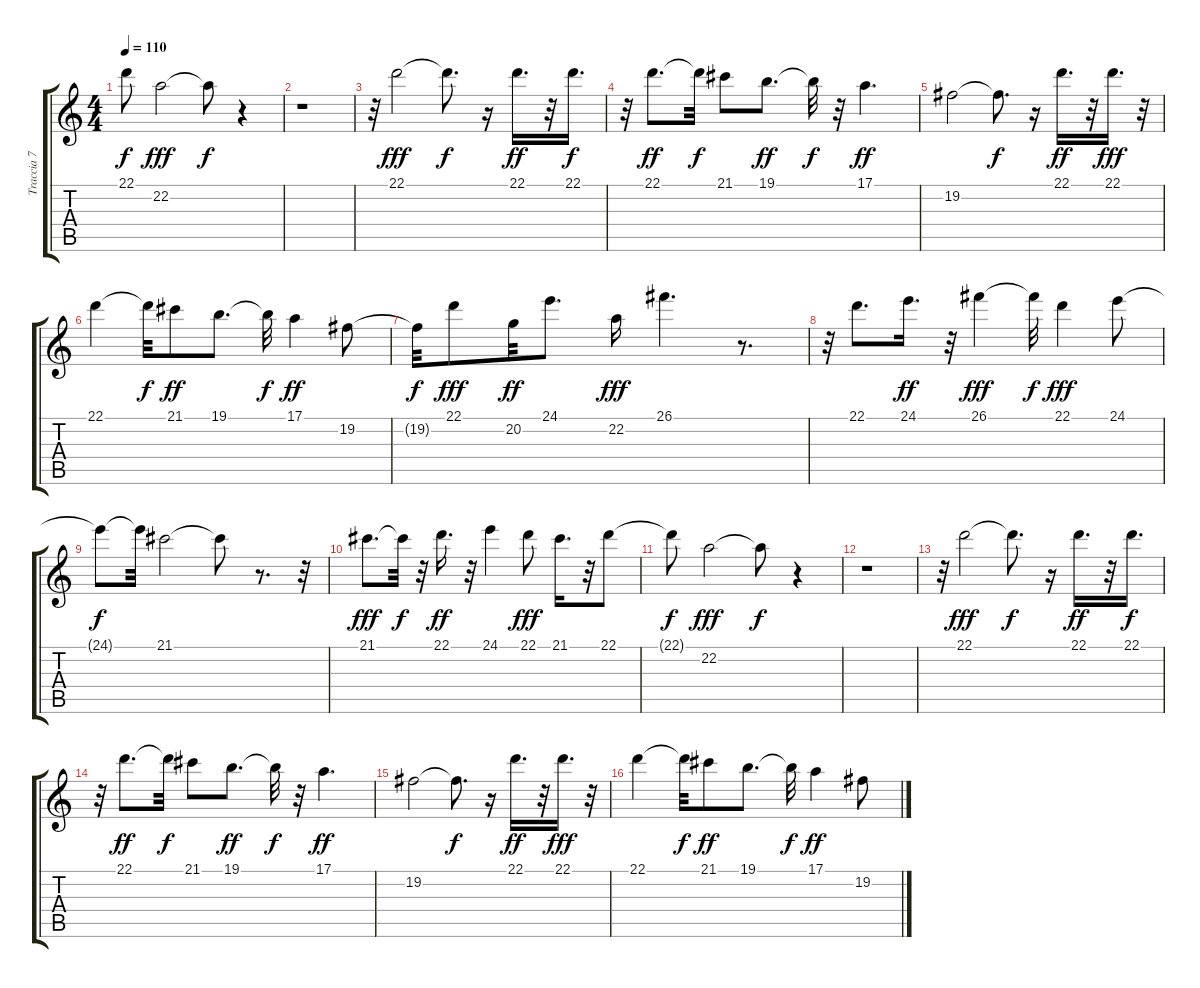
\track ("Traccia 7" "Traccia 7") {instrument synthstrings1}
\staff {score tabs}
\tuning (E4 B3 G3 D3 A2 E2) {hide}
\ts (4 4)
\tempo 110
\clef g2
\ks c
22.1{t}.8{dy f} 22.2.2{dy fff} 22.2{t}.8{dy f} r.4 |
r.1 |
r.32 22.1.2{dy fff} 22.1{t}.8{d dy f} r.16 22.1.16{d dy ff} r.32 22.1.16{d dy f} |
r.32 22.1.8{d dy ff} 22.1{t}.32{dy f} 21.1.8 19.1.8{d dy ff} 19.1{t}.32{dy f} r.32 17.1.4{d dy ff} |
19.2.2 19.2{t}.8{d dy f} r.16 22.1.16{d dy ff} r.32 22.1.16{d dy fff} r.32 |
22.1.4 22.1{t}.32{dy f} 21.1.8{dy ff} 19.1.8{d} 19.1{t}.32{dy f} 17.1.4{dy ff} 19.2.8 |
19.2{t}.32{dy f} 22.1.8{dy fff} 20.2.32{dy ff} 24.1.8{d} 22.2.16{dy fff} 26.1.4{d} r.8{d} |
r.32 22.1.8{d} 24.1.16{d dy ff} r.32 26.1.4{dy fff} 26.1{t}.32{dy f} 22.1.4{dy fff} 24.1.8 |
24.1{t}.8{dy f} 24.1{t}.32 21.1.2 21.1{t}.8 r.8{d} r.32 |
21.1.8{d dy fff} 21.1{t}.32{dy f} r.32 22.1.16{d dy ff} r.32 24.1.4 22.1.8{dy fff} 21.1.16{d} r.32 22.1.8 |
22.1{t}.8{dy f} 22.2.2{dy fff} 22.2{t}.8{dy f} r.4 |
r.1 |
r.32 22.1.2{dy fff} 22.1{t}.8{d dy f} r.16 22.1.16{d dy ff} r.32 22.1.16{d dy f} |
r.32 22.1.8{d dy ff} 22.1{t}.32{dy f} 21.1.8 19.1.8{d dy ff} 19.1{t}.32{dy f} r.32 17.1.4{d dy ff} |
19.2.2 19.2{t}.8{d dy f} r.16 22.1.16{d dy ff} r.32 22.1.16{d dy fff} r.32 |
22.1.4 22.1{t}.32{dy f} 21.1.8{dy ff} 19.1.8{d} 19.1{t}.32{dy f} 17.1.4{dy ff} 19.2.8
